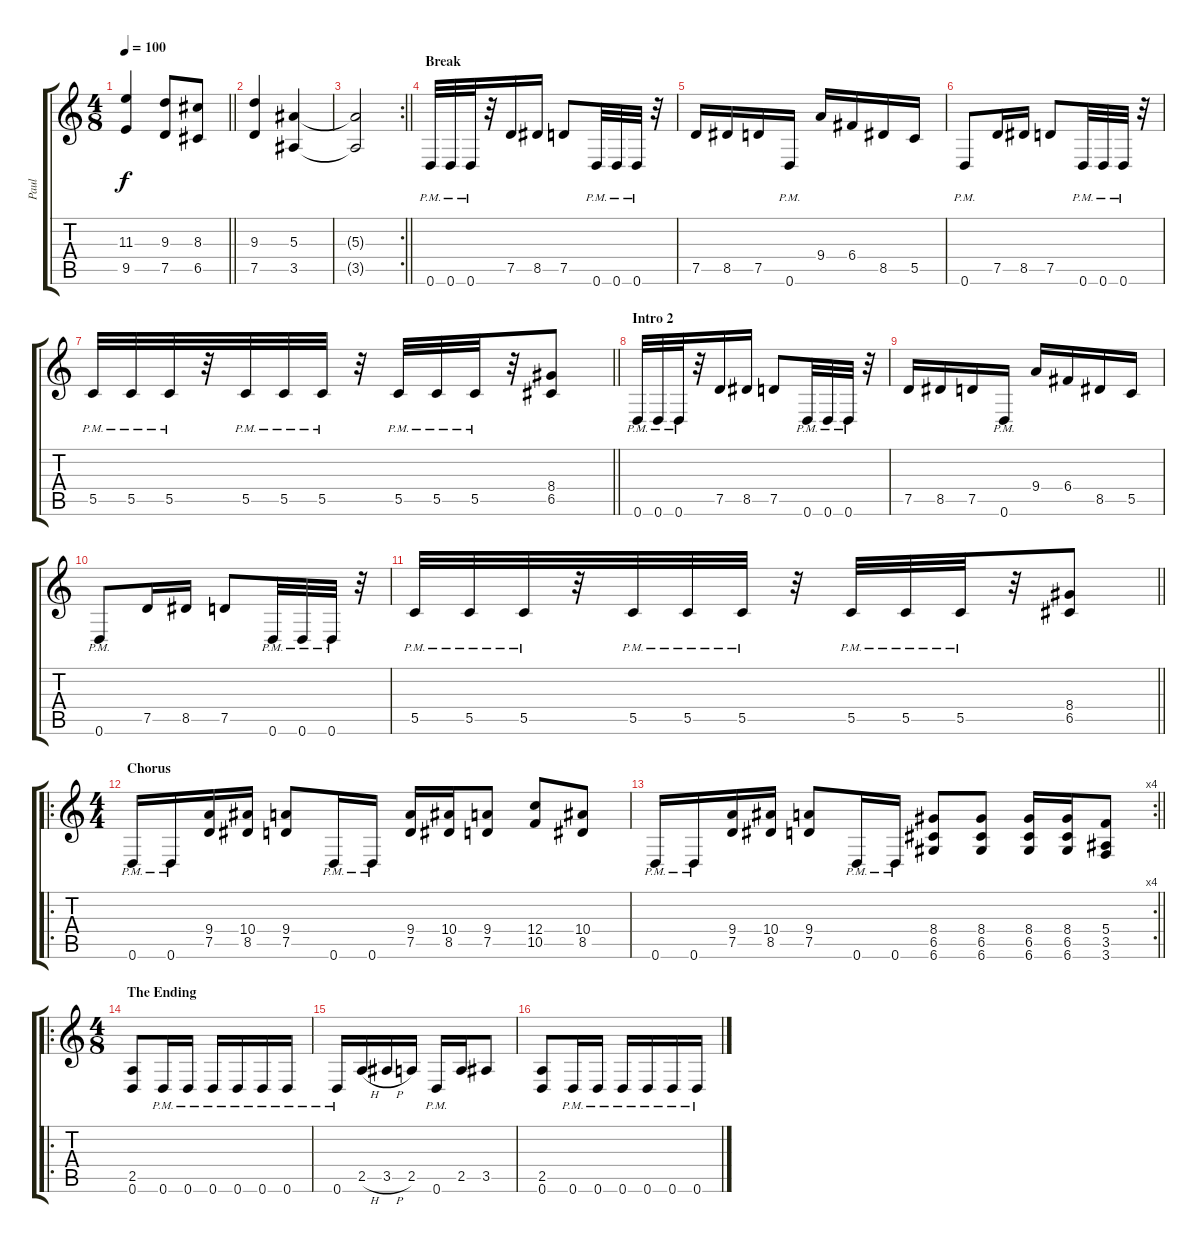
\track ("Paul" "Paul") {instrument distortionguitar}
\staff {score tabs}
\tuning (D4 A3 F3 C3 G2 D2) {hide}
\ts (4 8)
\tempo 100
\clef g2
\barLineRight lightlight
\ks c
(11.3 9.5).4{dy f} (9.3 7.5).8 (8.3 6.5).8 |
(9.3 7.5).4 (5.3 3.5).4 |
\rc 2
\barLineRight lightlight
(5.3{t} 3.5{t}).2 |
\section ("" "Break")
0.6{pm}.32 0.6{pm}.32 0.6{pm}.32 r.32 7.5.16 8.5.16 7.5.8 0.6{pm}.32 0.6{pm}.32 0.6{pm}.32 r.32 |
7.5.16 8.5.16 7.5.16 0.6{pm}.16 9.4.16 6.4.16 8.5.16 5.5.16 |
0.6{pm}.8 7.5.16 8.5.16 7.5.8 0.6{pm}.32 0.6{pm}.32 0.6{pm}.32 r.32 |
\barLineRight lightlight
5.5{pm}.32 5.5{pm}.32 5.5{pm}.32 r.32 5.5{pm}.32 5.5{pm}.32 5.5{pm}.32 r.32 5.5{pm}.32 5.5{pm}.32 5.5{pm}.32 r.32 (8.4 6.5).8 |
\section ("" "Intro 2")
0.6{pm}.32 0.6{pm}.32 0.6{pm}.32 r.32 7.5.16 8.5.16 7.5.8 0.6{pm}.32 0.6{pm}.32 0.6{pm}.32 r.32 |
7.5.16 8.5.16 7.5.16 0.6{pm}.16 9.4.16 6.4.16 8.5.16 5.5.16 |
0.6{pm}.8 7.5.16 8.5.16 7.5.8 0.6{pm}.32 0.6{pm}.32 0.6{pm}.32 r.32 |
\barLineRight lightlight
5.5{pm}.32 5.5{pm}.32 5.5{pm}.32 r.32 5.5{pm}.32 5.5{pm}.32 5.5{pm}.32 r.32 5.5{pm}.32 5.5{pm}.32 5.5{pm}.32 r.32 (8.4 6.5).8 |
\ro
\ts (4 4)
\section ("" "Chorus")
0.6{pm}.16 0.6{pm}.16 (9.4 7.5).16 (10.4 8.5).16 (9.4 7.5).8 0.6{pm}.16 0.6{pm}.16 (9.4 7.5).16 (10.4 8.5).16 (9.4 7.5).8 (12.4 10.5).8 (10.4 8.5).8 |
\rc 4
\barLineRight lightlight
0.6{pm}.16 0.6{pm}.16 (9.4 7.5).16 (10.4 8.5).16 (9.4 7.5).8 0.6{pm}.16 0.6{pm}.16 (8.4 6.5 6.6).8 (8.4 6.5 6.6).8 (8.4 6.5 6.6).16 (8.4 6.5 6.6).16 (5.4 3.5 3.6).8 |
\ro
\ts (4 8)
\section ("" "The Ending")
(2.5 0.6).8 0.6{pm}.16 0.6{pm}.16 0.6{pm}.16 0.6{pm}.16 0.6{pm}.16 0.6{pm}.16 |
0.6{pm}.16 2.5{h}.16 3.5{h}.16 2.5.16 0.6{pm}.16 2.5.16 3.5.8 |
(2.5 0.6).8 0.6{pm}.16 0.6{pm}.16 0.6{pm}.16 0.6{pm}.16 0.6{pm}.16 0.6{pm}.16
